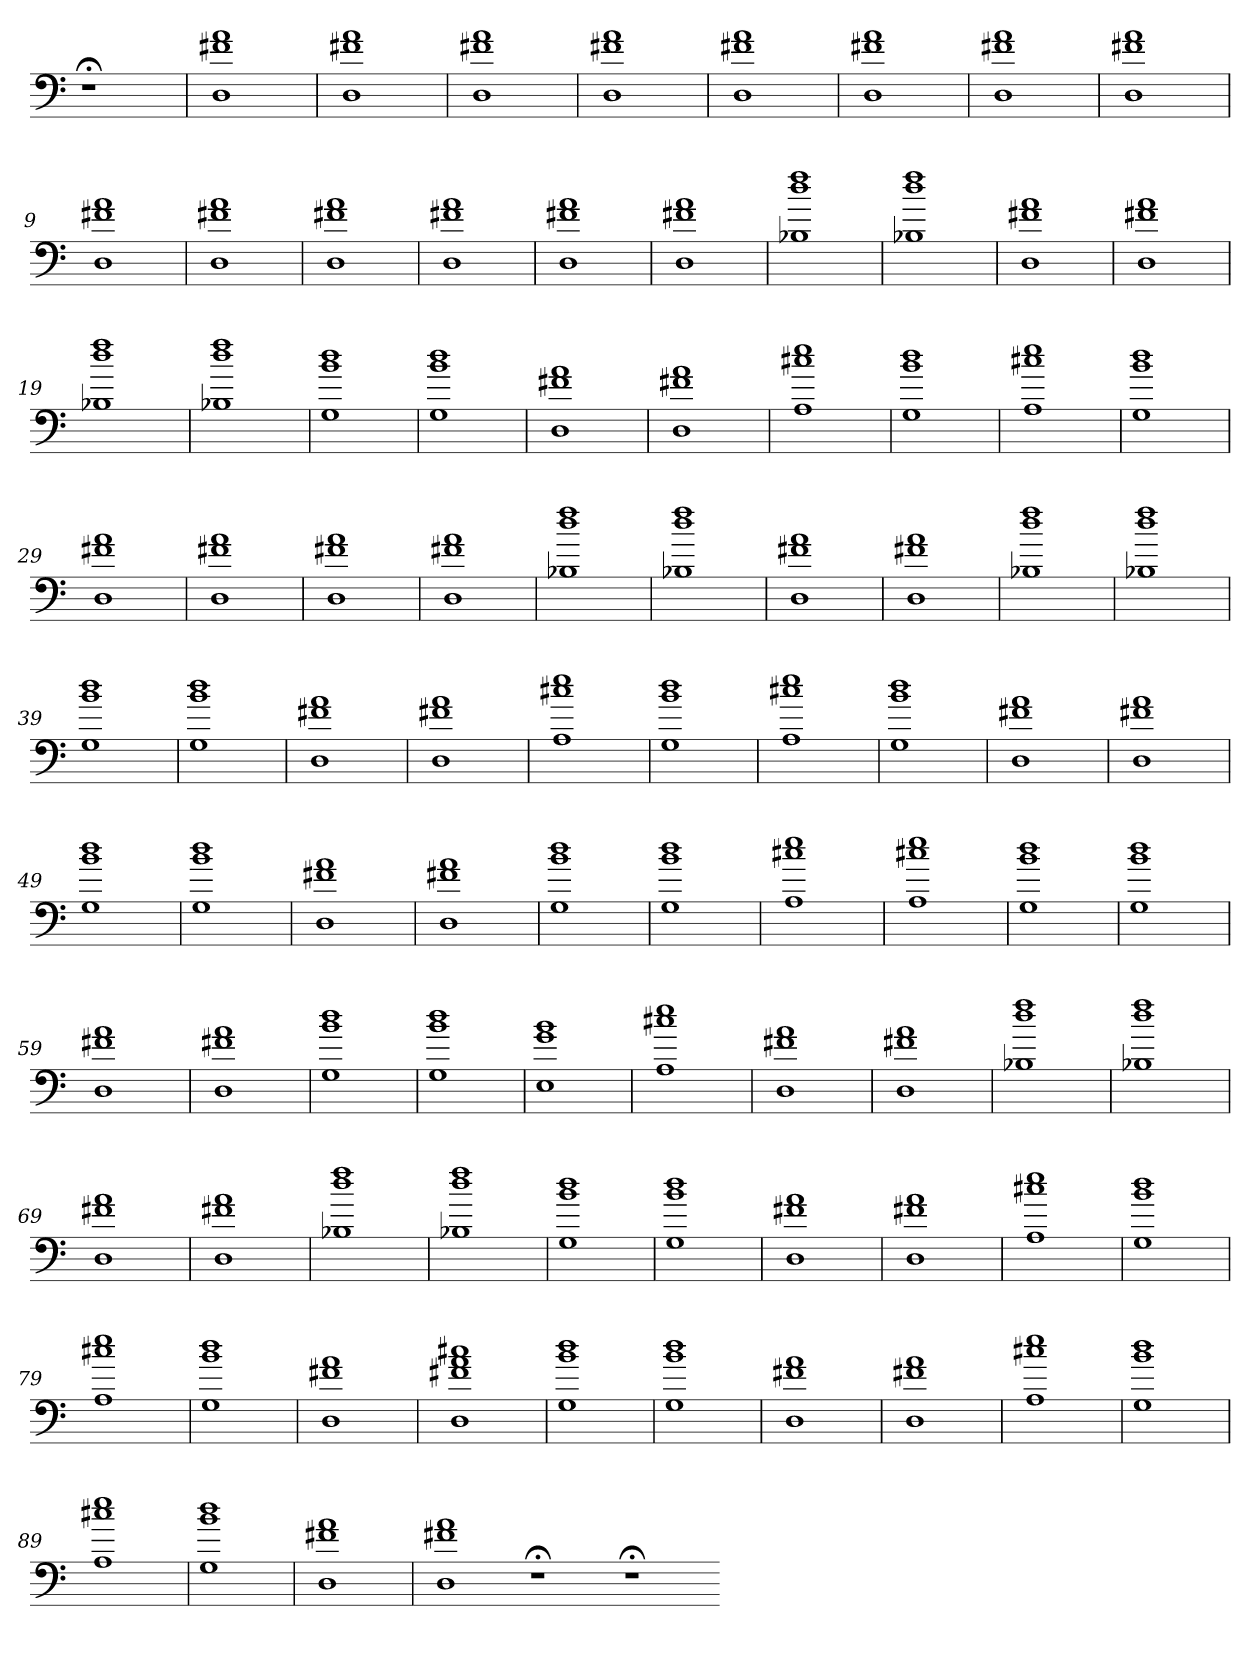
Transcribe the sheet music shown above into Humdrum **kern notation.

**kern
*part1
*staff1
=
1r;<
=1
1D 1f#X 1a
=2
1D 1f#X 1a
=3
1D 1f#X 1a
=4
1D 1f#X 1a
=5
1D 1f#X 1a
=6
1D 1f#X 1a
=7
1D 1f#X 1a
=8
1D 1f#X 1a
=9
1D 1f#X 1a
=10
1D 1f#X 1a
=11
1D 1f#X 1a
=12
1D 1f#X 1a
=13
1D 1f#X 1a
=14
1D 1f#X 1a
=15
1B-X 1dd 1ff
=16
1B-X 1dd 1ff
=17
1D 1f#X 1a
=18
1D 1f#X 1a
=19
1B-X 1dd 1ff
=20
1B-X 1dd 1ff
=21
1G 1b 1dd
=22
1G 1b 1dd
=23
1D 1f#X 1a
=24
1D 1f#X 1a
=25
1A 1cc#X 1ee
=26
1G 1b 1dd
=27
1A 1cc#X 1ee
=28
1G 1b 1dd
=29
1D 1f#X 1a
=30
1D 1f#X 1a
=31
1D 1f#X 1a
=32
1D 1f#X 1a
=33
1B-X 1dd 1ff
=34
1B-X 1dd 1ff
=35
1D 1f#X 1a
=36
1D 1f#X 1a
=37
1B-X 1dd 1ff
=38
1B-X 1dd 1ff
=39
1G 1b 1dd
=40
1G 1b 1dd
=41
1D 1f#X 1a
=42
1D 1f#X 1a
=43
1A 1cc#X 1ee
=44
1G 1b 1dd
=45
1A 1cc#X 1ee
=46
1G 1b 1dd
=47
1D 1f#X 1a
=48
1D 1f#X 1a
=49
1G 1b 1dd
=50
1G 1b 1dd
=51
1D 1f#X 1a
=52
1D 1f#X 1a
=53
1G 1b 1dd
=54
1G 1b 1dd
=55
1A 1cc#X 1ee
=56
1A 1cc#X 1ee
=57
1G 1b 1dd
=58
1G 1b 1dd
=59
1D 1f#X 1a
=60
1D 1f#X 1a
=61
1G 1b 1dd
=62
1G 1b 1dd
=63
1E 1g 1b
=64
1A 1cc#X 1ee
=65
1D 1f#X 1a
=66
1D 1f#X 1a
=67
1B-X 1dd 1ff
=68
1B-X 1dd 1ff
=69
1D 1f#X 1a
=70
1D 1f#X 1a
=71
1B-X 1dd 1ff
=72
1B-X 1dd 1ff
=73
1G 1b 1dd
=74
1G 1b 1dd
=75
1D 1f#X 1a
=76
1D 1f#X 1a
=77
1A 1cc#X 1ee
=78
1G 1b 1dd
=79
1A 1cc#X 1ee
=80
1G 1b 1dd
=81
1D 1f#X 1a
=82
1D 1f#X 1a 1cc#X
=83
1G 1b 1dd
=84
1G 1b 1dd
=85
1D 1f#X 1a
=86
1D 1f#X 1a
=87
1A 1cc#X 1ee
=88
1G 1b 1dd
=89
1A 1cc#X 1ee
=90
1G 1b 1dd
=91
1D 1f#X 1a
=92
1D 1f#X 1a
1r;<
1r;<
=-
*-
